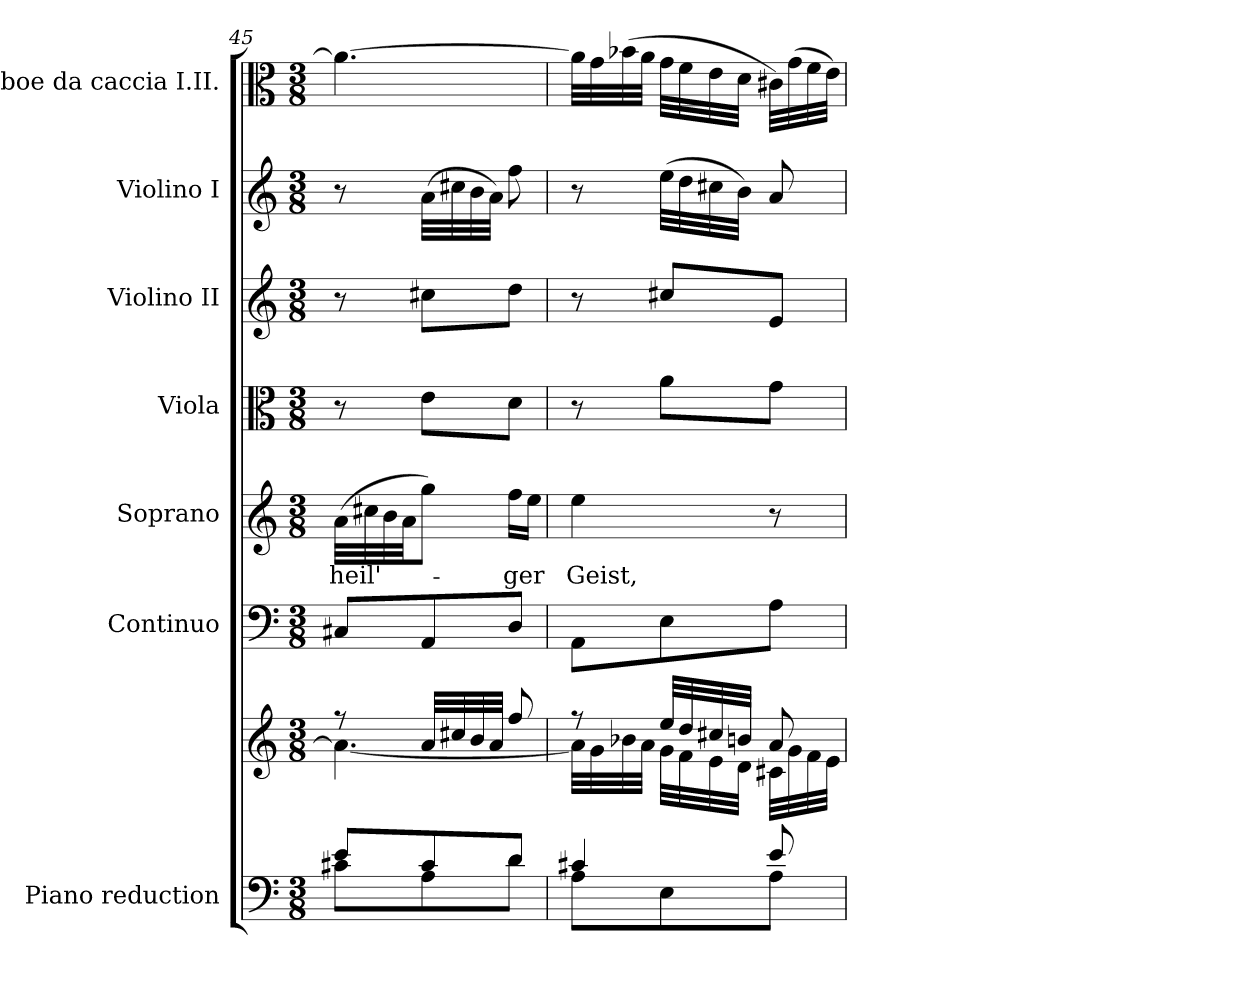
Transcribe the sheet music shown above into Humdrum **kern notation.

**kern	**kern	**kern	**kern	**text	**kern	**kern	**kern	**kern
*part7	*part7	*part6	*part5	*part5	*part4	*part3	*part2	*part1
*staff8	*staff7	*staff6	*staff5	*staff5	*staff4	*staff3	*staff2	*staff1
*I"Piano reduction	*	*I"Continuo	*I"Soprano	*	*I"Viola	*I"Violino II	*I"Violino I	*I"Oboe da caccia I.II.
*I'Pno	*	*	*	*	*I'Vla	*I'Vln	*I'Vln	*I'Ob
*clefF4	*clefG2	*clefF4	*clefG2	*	*clefC3	*clefG2	*clefG2	*clefC3
*k[]	*k[]	*k[]	*k[]	*	*k[]	*k[]	*k[]	*k[]
*M3/8	*M3/8	*M3/8	*M3/8	*	*M3/8	*M3/8	*M3/8	*M3/8
=45	=45	=45	=45	=45	=45	=45	=45	=45
*^	*^	*	*	*	*	*	*	*
!	!	!	!	!	!	!LO:LY:b	!	!	!	!
8e/L	8c#X\L	8r	4.a\_	8C#X/L	(32a\LLL	heil'-	8r	8r	8r	4.a\_
.	.	.	.	.	32cc#X\	.	.	.	.	.
.	.	.	.	.	32b\	.	.	.	.	.
.	.	.	.	.	32a\JJ	.	.	.	.	.
8c#/	8A\	32a/LLL	.	8AA/	8gg\J)	.	8e\L	8cc#X\L	(32a\LLL	.
.	.	32cc#X/	.	.	.	.	.	.	32cc#X\	.
.	.	32b/	.	.	.	.	.	.	32b\	.
.	.	32a/JJJ	.	.	.	.	.	.	32a\JJJ)	.
!	!	!	!	!	!	!LO:LY:b	!	!	!	!
8d/J	8d\J	8ff/	.	8D/J	16ff\LL	-ger	8d\J	8dd\J	8ff\	.
.	.	.	.	.	16ee\JJ	.	.	.	.	.
=46	=46	=46	=46	=46	=46	=46	=46	=46	=46	=46
!	!	!	!	!	!	!LO:LY:b	!	!	!	!
4c#X/	8A\L	8r	32a\LLL]	8AA\L	4ee\	Geist,	8r	8r	8r	32a\LLL]
.	.	.	32g\	.	.	.	.	.	.	32g\
.	.	.	32b-X\	.	.	.	.	.	.	(32b-X\
.	.	.	32a\JJJ	.	.	.	.	.	.	32a\JJJ
.	8E\	32ee/LLL	32g\LLL	8E\	.	.	8a\L	8cc#X/L	(32ee\LLL	32g\LLL
.	.	32dd/	32f\	.	.	.	.	.	32dd\	32f\
.	.	32cc#X/	32e\	.	.	.	.	.	32cc#X\	32e\
.	.	32bn/JJJ	32d\JJJ	.	.	.	.	.	32b\JJJ)	32d\JJJ
8e/	8A\J	8a/	32c#X\LLL	8A\J	8r	.	8g\J	8e/J	8a/	32c#X\LLL)
.	.	.	32g\	.	.	.	.	.	.	(32g\
.	.	.	32f\	.	.	.	.	.	.	32f\
.	.	.	32e\JJJ	.	.	.	.	.	.	32e\JJJ)
*v	*v	*	*	*	*	*	*	*	*	*
*	*v	*v	*	*	*	*	*	*	*
=	=	=	=	=	=	=	=	=
*-	*-	*-	*-	*-	*-	*-	*-	*-
